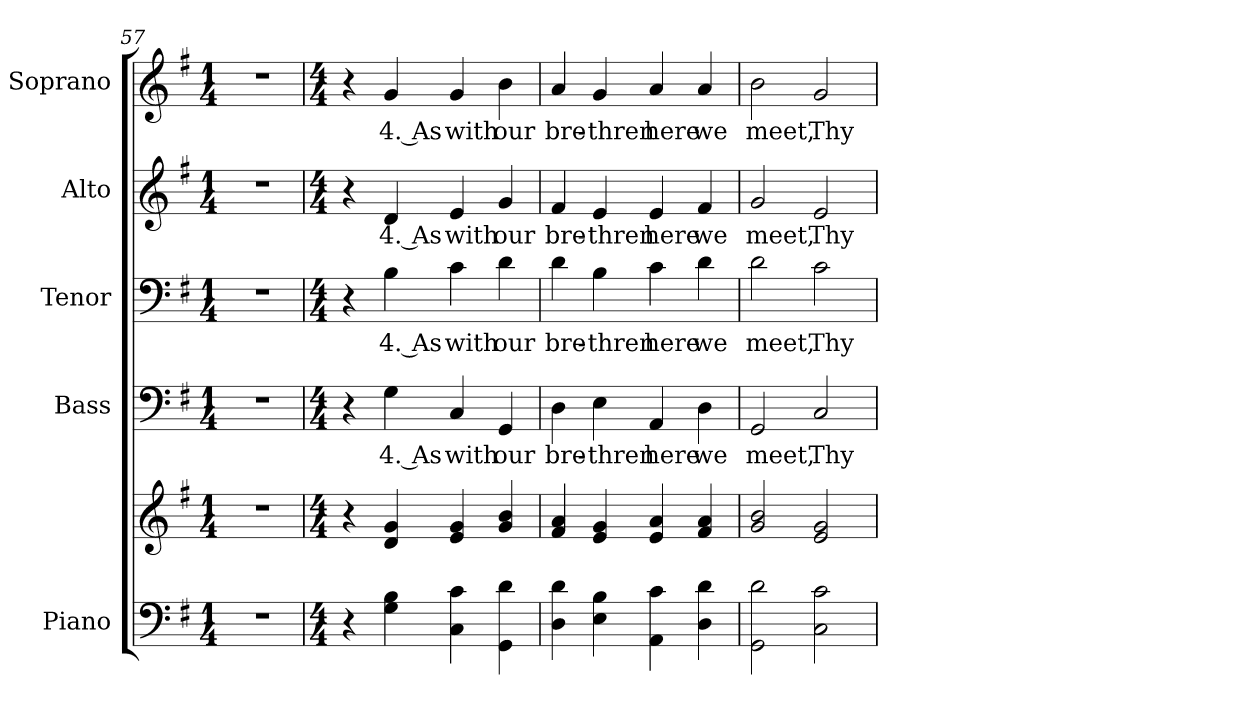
**kern	**kern	**kern	**text	**kern	**text	**kern	**text	**kern	**text
*part5	*part5	*part4	*part4	*part3	*part3	*part2	*part2	*part1	*part1
*staff6	*staff5	*staff4	*staff4	*staff3	*staff3	*staff2	*staff2	*staff1	*staff1
*I"Piano	*	*I"Bass	*	*I"Tenor	*	*I"Alto	*	*I"Soprano	*
*I'Pno.	*	*I'B.	*	*I'T.	*	*I'A.	*	*I'S.	*
*clefF4	*clefG2	*clefF4	*	*clefF4	*	*clefG2	*	*clefG2	*
*k[f#]	*k[f#]	*k[f#]	*	*k[f#]	*	*k[f#]	*	*k[f#]	*
*G:	*G:	*G:	*	*G:	*	*G:	*	*G:	*
*M1/4	*M1/4	*M1/4	*	*M1/4	*	*M1/4	*	*M1/4	*
=57	=57	=57	=57	=57	=57	=57	=57	=57	=57
!LO:N:vis=1	!LO:N:vis=1	!LO:N:vis=1	!	!LO:N:vis=1	!	!LO:N:vis=1	!	!LO:N:vis=1	!
4r	4r	4r	.	4r	.	4r	.	4r	.
!!LO:PB:g=z
=58	=58	=58	=58	=58	=58	=58	=58	=58	=58
*M4/4	*M4/4	*M4/4	*	*M4/4	*	*M4/4	*	*M4/4	*
4r	4r	4r	.	4r	.	4r	.	4r	.
!	!	!	!LO:LY:b:color=#000000	!	!	!	!	!	!
!	!	!	!	!	!LO:LY:b:color=#000000	!	!	!	!
!	!	!	!	!	!	!	!LO:LY:b:color=#000000	!	!
!	!	!	!	!	!	!	!	!	!LO:LY:b:color=#000000
4Gi\ 4Bi	4di/ 4gi	4Gi\	4. As	4Bi\	4. As	4di/	4. As	4gi/	4. As
!	!	!	!LO:LY:b:color=#000000	!	!	!	!	!	!
!	!	!	!	!	!LO:LY:b:color=#000000	!	!	!	!
!	!	!	!	!	!	!	!LO:LY:b:color=#000000	!	!
!	!	!	!	!	!	!	!	!	!LO:LY:b:color=#000000
4Ci\ 4ci	4ei/ 4gi	4Ci/	with	4ci\	with	4ei/	with	4gi/	with
!	!	!	!LO:LY:b:color=#000000	!	!	!	!	!	!
!	!	!	!	!	!LO:LY:b:color=#000000	!	!	!	!
!	!	!	!	!	!	!	!LO:LY:b:color=#000000	!	!
!	!	!	!	!	!	!	!	!	!LO:LY:b:color=#000000
4GGi\ 4di	4gi/ 4bi	4GGi/	our	4di\	our	4gi/	our	4bi\	our
=59	=59	=59	=59	=59	=59	=59	=59	=59	=59
!	!	!	!LO:LY:b:color=#000000	!	!	!	!	!	!
!	!	!	!	!	!LO:LY:b:color=#000000	!	!	!	!
!	!	!	!	!	!	!	!LO:LY:b:color=#000000	!	!
!	!	!	!	!	!	!	!	!	!LO:LY:b:color=#000000
4Di\ 4di	4f#i/ 4ai	4Di\	bre-	4di\	bre-	4f#i/	bre-	4ai/	bre-
!	!	!	!LO:LY:b:color=#000000	!	!	!	!	!	!
!	!	!	!	!	!LO:LY:b:color=#000000	!	!	!	!
!	!	!	!	!	!	!	!LO:LY:b:color=#000000	!	!
!	!	!	!	!	!	!	!	!	!LO:LY:b:color=#000000
4Ei\ 4Bi	4ei/ 4gi	4Ei\	-thren	4Bi\	-thren	4ei/	-thren	4gi/	-thren
!	!	!	!LO:LY:b:color=#000000	!	!	!	!	!	!
!	!	!	!	!	!LO:LY:b:color=#000000	!	!	!	!
!	!	!	!	!	!	!	!LO:LY:b:color=#000000	!	!
!	!	!	!	!	!	!	!	!	!LO:LY:b:color=#000000
4AAi\ 4ci	4ei/ 4ai	4AAi/	here	4ci\	here	4ei/	here	4ai/	here
!	!	!	!LO:LY:b:color=#000000	!	!	!	!	!	!
!	!	!	!	!	!LO:LY:b:color=#000000	!	!	!	!
!	!	!	!	!	!	!	!LO:LY:b:color=#000000	!	!
!	!	!	!	!	!	!	!	!	!LO:LY:b:color=#000000
4Di\ 4di	4f#i/ 4ai	4Di\	we	4di\	we	4f#i/	we	4ai/	we
=60	=60	=60	=60	=60	=60	=60	=60	=60	=60
!	!	!	!LO:LY:b:color=#000000	!	!	!	!	!	!
!	!	!	!	!	!LO:LY:b:color=#000000	!	!	!	!
!	!	!	!	!	!	!	!LO:LY:b:color=#000000	!	!
!	!	!	!	!	!	!	!	!	!LO:LY:b:color=#000000
2GGi\ 2di	2gi/ 2bi	2GGi/	meet,	2di\	meet,	2gi/	meet,	2bi\	meet,
!	!	!	!LO:LY:b:color=#000000	!	!	!	!	!	!
!	!	!	!	!	!LO:LY:b:color=#000000	!	!	!	!
!	!	!	!	!	!	!	!LO:LY:b:color=#000000	!	!
!	!	!	!	!	!	!	!	!	!LO:LY:b:color=#000000
2Ci\ 2ci	2ei/ 2gi	2Ci/	Thy	2ci\	Thy	2ei/	Thy	2gi/	Thy
=	=	=	=	=	=	=	=	=	=
*-	*-	*-	*-	*-	*-	*-	*-	*-	*-
